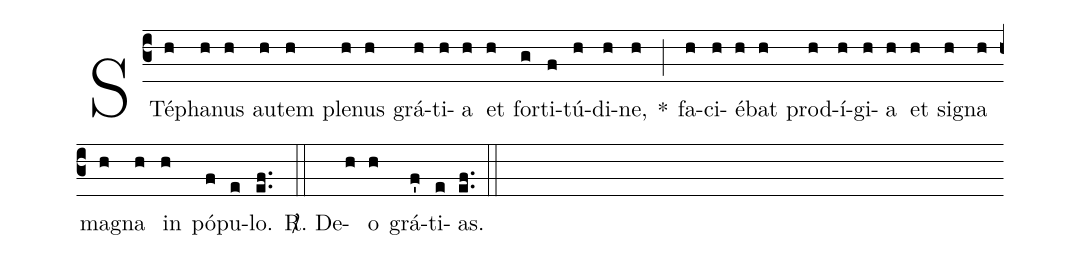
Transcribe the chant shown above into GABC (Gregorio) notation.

%%
(c3)
STé(h)pha(h)nus(h) au(h)tem(h) ple(h)nus(h) grá(h)ti(h)a(h) et(h) for(g)ti(f)tú(h)di(h)ne,(h) *(;)
fa(h)ci(h)é(h)bat(h) prod(h)í(h)gi(h)a(h) et(h) si(h)gna(h) ma(h)gna(h) in(h) pó(f)pu(e)lo.(ef..) (::)

<sp>R/</sp>. De( h)o(h) grá(f')ti(e)as.(ef..) (::)
